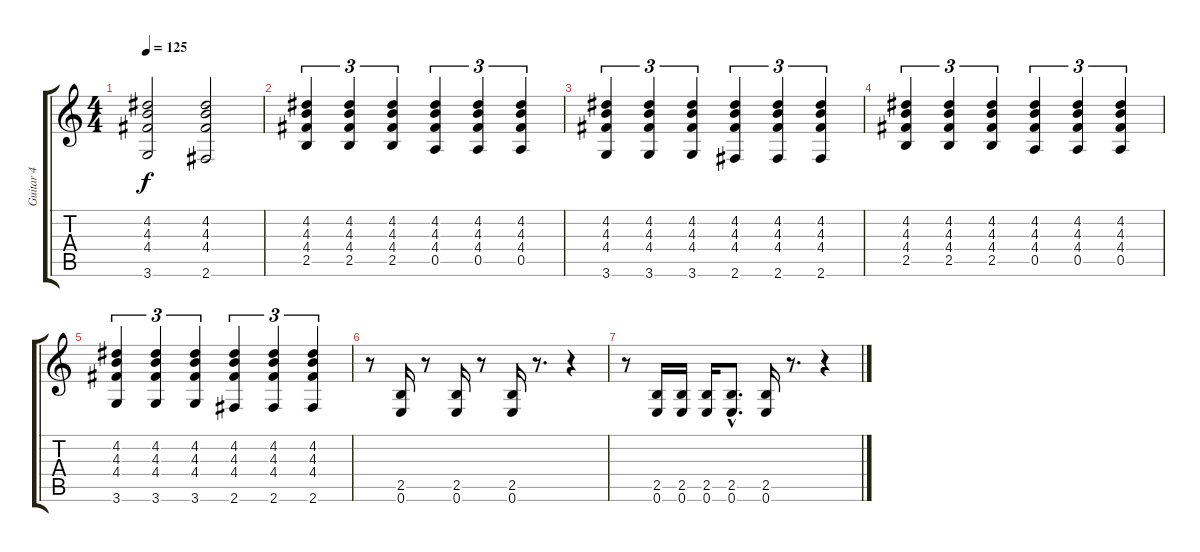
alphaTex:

\track ("Guitar 4" "Guitar 4") {instrument overdrivenguitar}
\staff {score tabs}
\tuning (E4 B3 G3 D3 A2 E2) {hide}
\ts (4 4)
\tempo 125
\clef g2
\ks c
(4.2 4.3 4.4 3.6).2{dy f} (4.2 4.3 4.4 2.6).2 |
(4.2 4.3 4.4 2.5).4{tu (3 2)} (4.2 4.3 4.4 2.5).4{tu (3 2)} (4.2 4.3 4.4 2.5).4{tu (3 2)} (4.2 4.3 4.4 0.5).4{tu (3 2)} (4.2 4.3 4.4 0.5).4{tu (3 2)} (4.2 4.3 4.4 0.5).4{tu (3 2)} |
(4.2 4.3 4.4 3.6).4{tu (3 2)} (4.2 4.3 4.4 3.6).4{tu (3 2)} (4.2 4.3 4.4 3.6).4{tu (3 2)} (4.2 4.3 4.4 2.6).4{tu (3 2)} (4.2 4.3 4.4 2.6).4{tu (3 2)} (4.2 4.3 4.4 2.6).4{tu (3 2)} |
(4.2 4.3 4.4 2.5).4{tu (3 2)} (4.2 4.3 4.4 2.5).4{tu (3 2)} (4.2 4.3 4.4 2.5).4{tu (3 2)} (4.2 4.3 4.4 0.5).4{tu (3 2)} (4.2 4.3 4.4 0.5).4{tu (3 2)} (4.2 4.3 4.4 0.5).4{tu (3 2)} |
(4.2 4.3 4.4 3.6).4{tu (3 2)} (4.2 4.3 4.4 3.6).4{tu (3 2)} (4.2 4.3 4.4 3.6).4{tu (3 2)} (4.2 4.3 4.4 2.6).4{tu (3 2)} (4.2 4.3 4.4 2.6).4{tu (3 2)} (4.2 4.3 4.4 2.6).4{tu (3 2)} |
r.8 (2.5 0.6).16 r.8 (2.5 0.6).16 r.8 (2.5 0.6).16 r.8{d} r.4 |
r.8 (2.5 0.6).16 (2.5 0.6).16 (2.5 0.6).16 (2.5{hac} 0.6{hac}).8{d} (2.5 0.6).16 r.8{d} r.4
